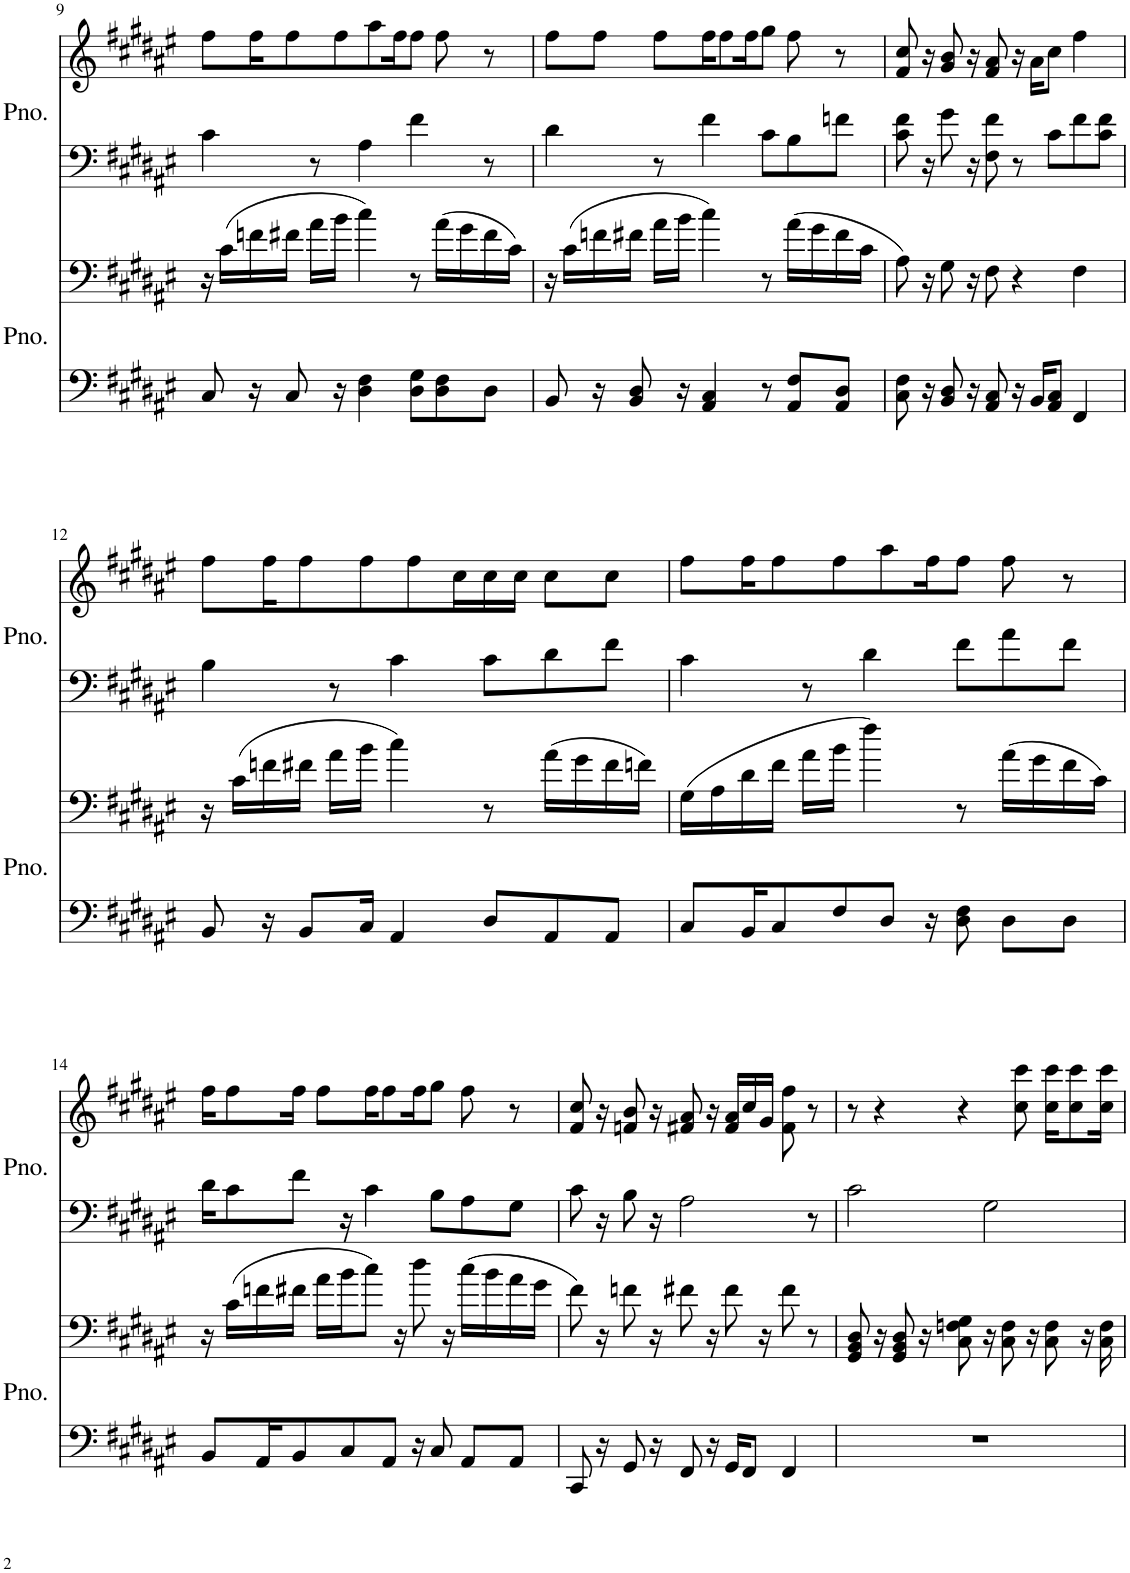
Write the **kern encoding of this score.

**kern	**kern	**kern	**kern
*part2	*part2	*part1	*part1
*staff4	*staff3	*staff2	*staff1
*I"Piano	*	*I"Piano	*
*I'Pno.	*	*I'Pno.	*
!!LO:PB:g=z
*clefF4	*clefF4	*clefF4	*clefG2
*k[f#c#g#d#a#e#]	*k[f#c#g#d#a#e#]	*k[f#c#g#d#a#e#]	*k[f#c#g#d#a#e#]
*M4/4	*M4/4	*M4/4	*M4/4
=9	=9	=9	=9
8C#/	16r	4c#\	8ff#\L
.	(16c#\LL	.	.
16r	16fn\	.	16ff#\K
8C#/	16f#X\JJ	.	8ff#\
.	16a#\LL	8r	.
16r	16b\JJ	.	8ff#\
4D#\ 4F#\	4cc#\)	4A#\	.
.	.	.	8aa#\
.	.	.	16ff#\K
8D#\ 8G#\L	8r	4f#\	8ff#\J
8D#\ 8F#\	(16a#\LL	.	8ff#\
.	16g#\	.	.
8D#\J	16f#\	8r	8r
.	16c#\JJ)	.	.
=10	=10	=10	=10
8BB/	16r	4d#\	8ff#\L
.	(16c#\LL	.	.
16r	16fn\	.	8ff#\J
8BB/ 8D#/	16f#X\JJ	.	.
.	16a#\LL	8r	8ff#\L
16r	16b\JJ	.	.
4AA#/ 4C#/	4cc#\)	4f#\	16ff#\K
.	.	.	8ff#\
.	.	.	16ff#\K
8r	8r	8c#\L	8gg#\J
8AA#/ 8F#/L	(16a#\LL	8B\	8ff#\
.	16g#\	.	.
8AA#/ 8D#/J	16f#\	8fn\J	8r
.	16c#\JJ	.	.
=11	=11	=11	=11
8C#\ 8F#\	8A#\)	8c#\ 8f#\	8f#/ 8cc#/
16r	16r	16r	16r
8BB/ 8D#/	8G#\	8g#\	8g#/ 8b/
16r	16r	16r	16r
8AA#/ 8C#/	8F#\	8F#\ 8f#\	8f#/ 8a#/
16r	4r	8r	16r
16BB/KL	.	.	16a#\KL
8AA#/ 8C#/J	.	8c#\L	8cc#\J
4FF#/	4F#\	8f#\	4ff#\
.	.	8c#\ 8f#\J	.
!!LO:LB:g=z
=12	=12	=12	=12
8BB/	16r	4B\	8ff#\L
.	(16c#\LL	.	.
16r	16fn\	.	16ff#\K
8BB/L	16f#X\JJ	.	8ff#\
.	16a#\LL	8r	.
16C#/Jk	16b\JJ	.	8ff#\
4AA#/	4cc#\)	4c#\	.
.	.	.	8ff#\
.	.	.	16cc#\L
8D#/L	8r	8c#\L	16cc#\
.	.	.	16cc#\JJ
8AA#/	(16a#\LL	8d#\	8cc#\L
.	16g#\	.	.
8AA#/J	16f#\	8f#\J	8cc#\J
.	16fn\JJ)	.	.
=13	=13	=13	=13
8C#/L	(16G#\LL	4c#\	8ff#\L
.	16A#\	.	.
16BB/K	16d#\	.	16ff#\K
8C#/	16f#\JJ	.	8ff#\
.	16a#\LL	8r	.
8F#/	16b\JJ	.	8ff#\
.	4ff#\)	4d#\	.
8D#/J	.	.	8aa#\
16r	.	.	16ff#\K
8D#\ 8F#\	8r	8f#\L	8ff#\J
8D#\L	(16a#\LL	8a#\	8ff#\
.	16g#\	.	.
8D#\J	16f#\	8f#\J	8r
.	16c#\JJ)	.	.
!!LO:LB:g=z
=14	=14	=14	=14
8BB/L	16r	16d#\KL	16ff#\KL
.	(16c#\LL	8c#\	8ff#\
16AA#/K	16fn\	.	.
8BB/	16f#X\JJ	8f#\J	16ff#\Jk
.	16a#\LL	.	8ff#\L
8C#/	16b\J	16r	.
.	8cc#\J)	4c#\	16ff#\K
8AA#/J	.	.	8ff#\
.	16r	.	.
16r	8dd#\	.	16ff#\K
8C#/	.	8B\L	8gg#\J
.	16r	.	.
8AA#/L	(16cc#\LL	8A#\	8ff#\
.	16b\	.	.
8AA#/J	16a#\	8G#\J	8r
.	16g#\JJ	.	.
=15	=15	=15	=15
8CC#/	8f#\)	8c#\	8f#/ 8cc#/
16r	16r	16r	16r
8GG#/	8fn\	8B\	8fn/ 8b/
16r	16r	16r	16r
8FF#/	8f#X\	2A#\	8f#X/ 8a#/
16r	16r	.	16r
16GG#/KL	8f#\	.	16f#/ 16a#/LL
8FF#/J	.	.	16cc#/
.	16r	.	16g#/JJ
4FF#/	8f#\	.	8f#\ 8ff#\
.	8r	8r	8r
=16	=16	=16	=16
1r	8GG#/ 8BB/ 8D#/	2c#\	8r
.	16r	.	4r
.	8GG#/ 8BB/ 8D#/	.	.
.	16r	.	.
.	8C#\ 8Fn\ 8G#\	.	4r
.	16r	2G#\	.
.	8C#\ 8F\	.	.
.	.	.	8cc#\ 8ccc#\
.	16r	.	.
.	8C#\ 8F\	.	16cc#\ 16ccc#\KL
.	.	.	8cc#\ 8ccc#\
.	16r	.	.
.	16C#\ 16F\	.	16cc#\ 16ccc#\Jk
=	=	=	=
*-	*-	*-	*-
